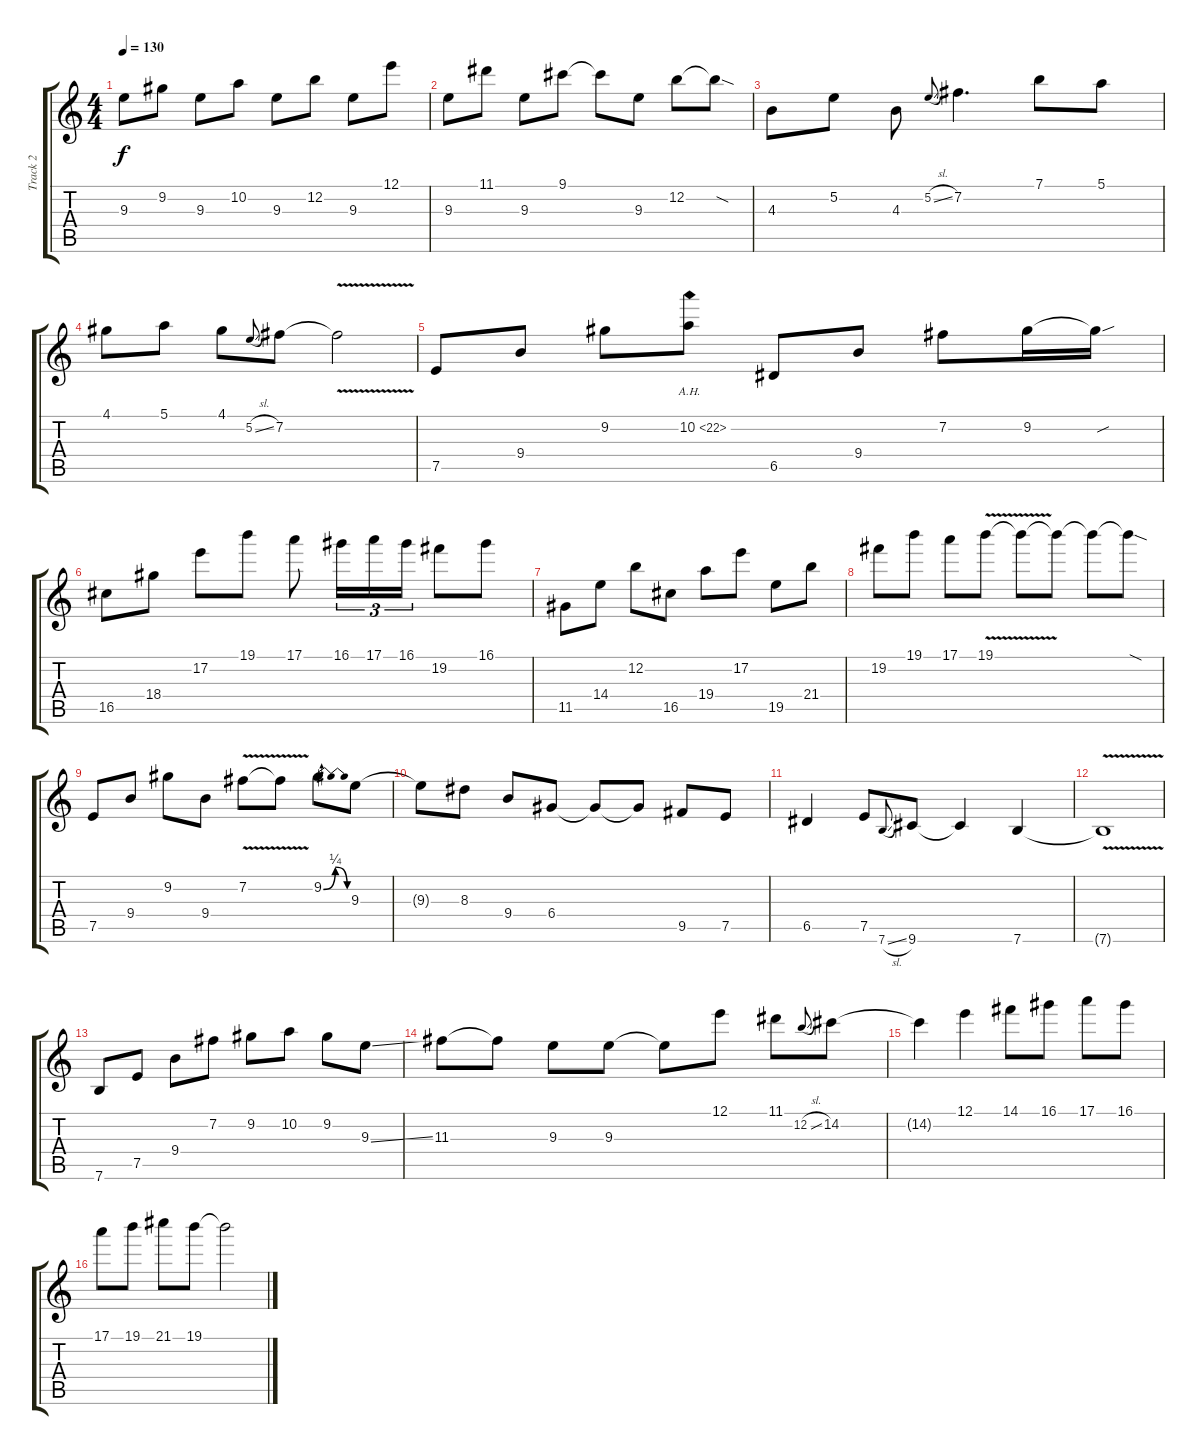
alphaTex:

\track ("Track 2" "Track 2") {instrument overdrivenguitar}
\staff {score tabs}
\tuning (E4 B3 G3 D3 A2 E2) {hide}
\ts (4 4)
\tempo 130
\clef g2
\ks c
9.3.8{dy f} 9.2.8 9.3.8 10.2.8 9.3.8 12.2.8 9.3.8 12.1.8 |
9.3.8 11.1.8 9.3.8 9.1.8 9.1{t}.8 9.3.8 12.2.8 12.2{sod t}.8 |
4.3.8 5.2.8 4.3.8 5.2{sl}.8{gr onbeat} 7.2.4{d} 7.1.8 5.1.8 |
4.1.8 5.1.8 4.1.8 5.2{sl}.8{gr onbeat} 7.2.8 7.2{v t}.2 |
7.5.8 9.4.8 9.2.8 10.2{ah 12}.8 6.5.8 9.4.8 7.2.8 9.2.16 9.2{sou t}.16 |
16.5.8 18.4.8 17.2.8 19.1.8 17.1.8 16.1.16{tu (3 2)} 17.1.16{tu (3 2)} 16.1.16{tu (3 2)} 19.2.8 16.1.8 |
11.5.8 14.4.8 12.2.8 16.5.8 19.4.8 17.2.8 19.5.8 21.4.8 |
19.2.8 19.1.8 17.1.8 19.1{v}.8 19.1{t}.8 19.1{t}.8 19.1{t}.8 19.1{sod t}.8 |
7.5.8 9.4.8 9.2.8 9.4.8 7.2{v}.8 7.2{t}.8 9.2{be (bendrelease 0 0 21 1 44 1 60 0)}.8 9.3.8 |
9.3{t}.8 8.3.8 9.4.8 6.4.8 6.4{t}.8 6.4{t}.8 9.5.8 7.5.8 |
6.5.4 7.5.8 7.6{sl}.8{gr onbeat} 9.6.8 9.6{t}.4 7.6.4 |
7.6{v t}.1 |
7.6.8 7.5.8 9.4.8 7.2.8 9.2.8 10.2.8 9.2.8 9.3{ss}.8 |
11.3.8 11.3{t}.8 9.3.8 9.3.8 9.3{t}.8 12.1.8 11.1.8 12.2{sl}.8{gr onbeat} 14.2.8 |
14.2{t}.4 12.1.4 14.1.8 16.1.8 17.1.8 16.1.8 |
17.1.8 19.1.8 21.1.8 19.1.8 19.1{t}.2
